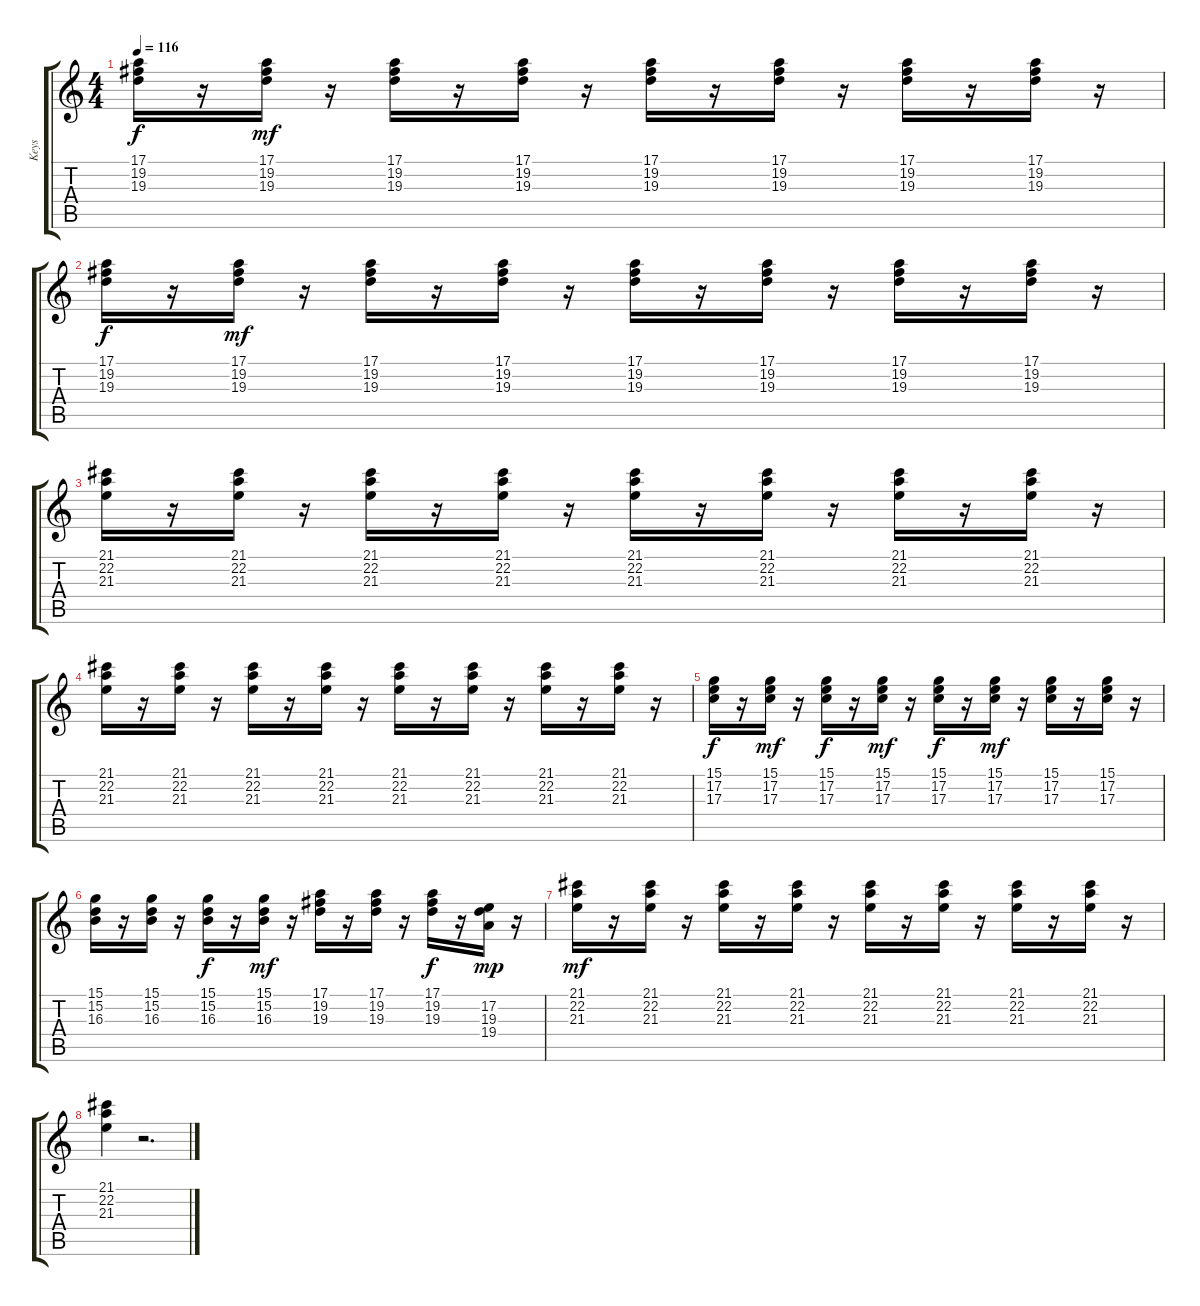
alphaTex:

\track ("Keys" "Keys") {instrument brightacousticpiano}
\staff {score tabs}
\tuning (E4 B3 G3 D3 A2 E2) {hide}
\ts (4 4)
\tempo 116
\clef g2
\ks c
(17.1 19.2 19.3).16{dy f} r.16 (17.1 19.2 19.3).16{dy mf} r.16 (17.1 19.2 19.3).16 r.16 (17.1 19.2 19.3).16 r.16 (17.1 19.2 19.3).16 r.16 (17.1 19.2 19.3).16 r.16 (17.1 19.2 19.3).16 r.16 (17.1 19.2 19.3).16 r.16 |
(17.1 19.2 19.3).16{dy f} r.16 (17.1 19.2 19.3).16{dy mf} r.16 (17.1 19.2 19.3).16 r.16 (17.1 19.2 19.3).16 r.16 (17.1 19.2 19.3).16 r.16 (17.1 19.2 19.3).16 r.16 (17.1 19.2 19.3).16 r.16 (17.1 19.2 19.3).16 r.16 |
(21.1 22.2 21.3).16 r.16 (21.1 22.2 21.3).16 r.16 (21.1 22.2 21.3).16 r.16 (21.1 22.2 21.3).16 r.16 (21.1 22.2 21.3).16 r.16 (21.1 22.2 21.3).16 r.16 (21.1 22.2 21.3).16 r.16 (21.1 22.2 21.3).16 r.16 |
(21.1 22.2 21.3).16 r.16 (21.1 22.2 21.3).16 r.16 (21.1 22.2 21.3).16 r.16 (21.1 22.2 21.3).16 r.16 (21.1 22.2 21.3).16 r.16 (21.1 22.2 21.3).16 r.16 (21.1 22.2 21.3).16 r.16 (21.1 22.2 21.3).16 r.16 |
(15.1 17.2 17.3).16{dy f} r.16 (15.1 17.2 17.3).16{dy mf} r.16 (15.1 17.2 17.3).16{dy f} r.16 (15.1 17.2 17.3).16{dy mf} r.16 (15.1 17.2 17.3).16{dy f} r.16 (15.1 17.2 17.3).16{dy mf} r.16 (15.1 17.2 17.3).16 r.16 (15.1 17.2 17.3).16 r.16 |
(15.1 15.2 16.3).16 r.16 (15.1 15.2 16.3).16 r.16 (15.1 15.2 16.3).16{dy f} r.16 (15.1 15.2 16.3).16{dy mf} r.16 (17.1 19.2 19.3).16 r.16 (17.1 19.2 19.3).16 r.16 (17.1 19.2 19.3).16{dy f} r.16 (17.2 19.3 19.4).16{dy mp} r.16 |
(21.1 22.2 21.3).16{dy mf} r.16 (21.1 22.2 21.3).16 r.16 (21.1 22.2 21.3).16 r.16 (21.1 22.2 21.3).16 r.16 (21.1 22.2 21.3).16 r.16 (21.1 22.2 21.3).16 r.16 (21.1 22.2 21.3).16 r.16 (21.1 22.2 21.3).16 r.16 |
(21.1 22.2 21.3).4 r.2{d}
